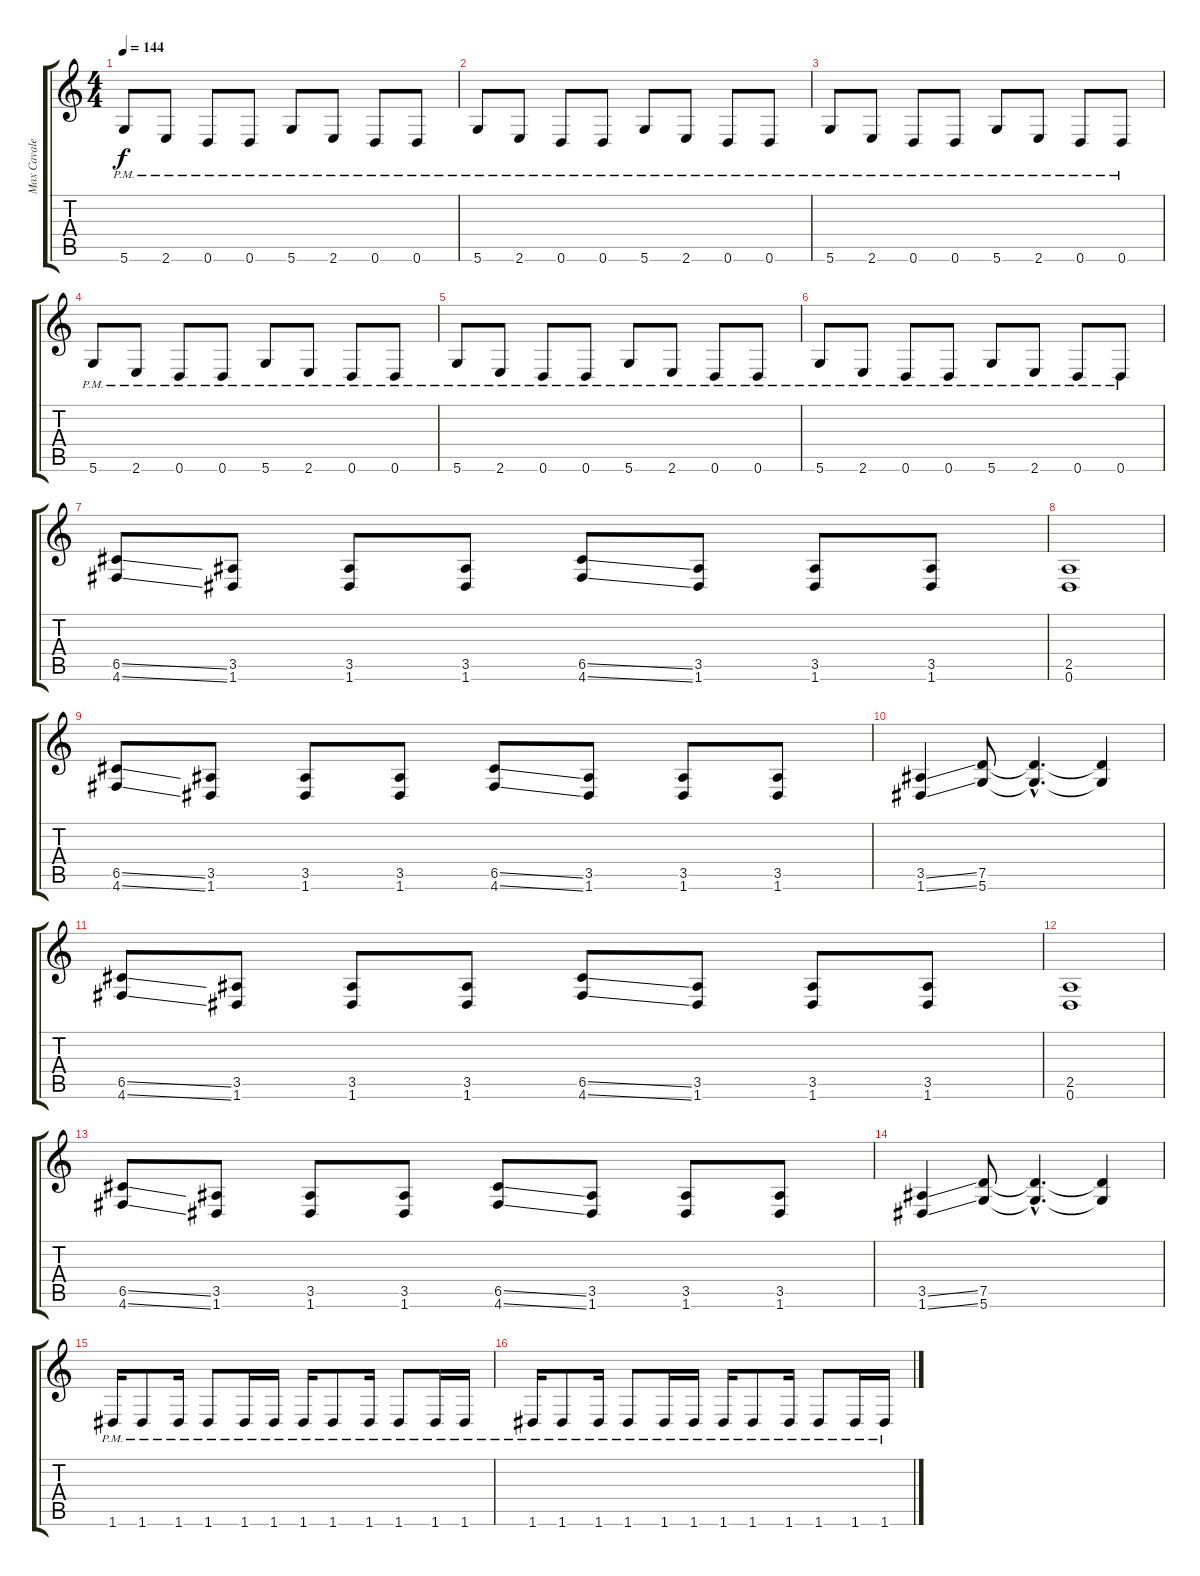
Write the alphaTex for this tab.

\track ("Max Cavalera" "Max Cavale") {instrument distortionguitar}
\staff {score tabs}
\tuning (D4 A3 F3 C3 G2 D2) {hide}
\ts (4 4)
\tempo 144
\clef g2
\ks c
5.6{pm}.8{dy f} 2.6{pm}.8 0.6{pm}.8 0.6{pm}.8 5.6{pm}.8 2.6{pm}.8 0.6{pm}.8 0.6{pm}.8 |
5.6{pm}.8 2.6{pm}.8 0.6{pm}.8 0.6{pm}.8 5.6{pm}.8 2.6{pm}.8 0.6{pm}.8 0.6{pm}.8 |
5.6{pm}.8 2.6{pm}.8 0.6{pm}.8 0.6{pm}.8 5.6{pm}.8 2.6{pm}.8 0.6{pm}.8 0.6{pm}.8 |
5.6{pm}.8 2.6{pm}.8 0.6{pm}.8 0.6{pm}.8 5.6{pm}.8 2.6{pm}.8 0.6{pm}.8 0.6{pm}.8 |
5.6{pm}.8 2.6{pm}.8 0.6{pm}.8 0.6{pm}.8 5.6{pm}.8 2.6{pm}.8 0.6{pm}.8 0.6{pm}.8 |
5.6{pm}.8 2.6{pm}.8 0.6{pm}.8 0.6{pm}.8 5.6{pm}.8 2.6{pm}.8 0.6{pm}.8 0.6{pm}.8 |
(6.5{ss} 4.6{ss}).8 (3.5 1.6).8 (3.5 1.6).8 (3.5 1.6).8 (6.5{ss} 4.6{ss}).8 (3.5 1.6).8 (3.5 1.6).8 (3.5 1.6).8 |
(2.5 0.6).1 |
(6.5{ss} 4.6{ss}).8 (3.5 1.6).8 (3.5 1.6).8 (3.5 1.6).8 (6.5{ss} 4.6{ss}).8 (3.5 1.6).8 (3.5 1.6).8 (3.5 1.6).8 |
(3.5{ss} 1.6{ss}).4 (7.5 5.6).8 (7.5{hac t} 5.6{hac t}).4{d} (7.5{t} 5.6{t}).4 |
(6.5{ss} 4.6{ss}).8 (3.5 1.6).8 (3.5 1.6).8 (3.5 1.6).8 (6.5{ss} 4.6{ss}).8 (3.5 1.6).8 (3.5 1.6).8 (3.5 1.6).8 |
(2.5 0.6).1 |
(6.5{ss} 4.6{ss}).8 (3.5 1.6).8 (3.5 1.6).8 (3.5 1.6).8 (6.5{ss} 4.6{ss}).8 (3.5 1.6).8 (3.5 1.6).8 (3.5 1.6).8 |
(3.5{ss} 1.6{ss}).4 (7.5 5.6).8 (7.5{hac t} 5.6{hac t}).4{d} (7.5{t} 5.6{t}).4 |
1.6{pm}.16 1.6{pm}.8 1.6{pm}.16 1.6{pm}.8 1.6{pm}.16 1.6{pm}.16 1.6{pm}.16 1.6{pm}.8 1.6{pm}.16 1.6{pm}.8 1.6{pm}.16 1.6{pm}.16 |
1.6{pm}.16 1.6{pm}.8 1.6{pm}.16 1.6{pm}.8 1.6{pm}.16 1.6{pm}.16 1.6{pm}.16 1.6{pm}.8 1.6{pm}.16 1.6{pm}.8 1.6{pm}.16 1.6{pm}.16
